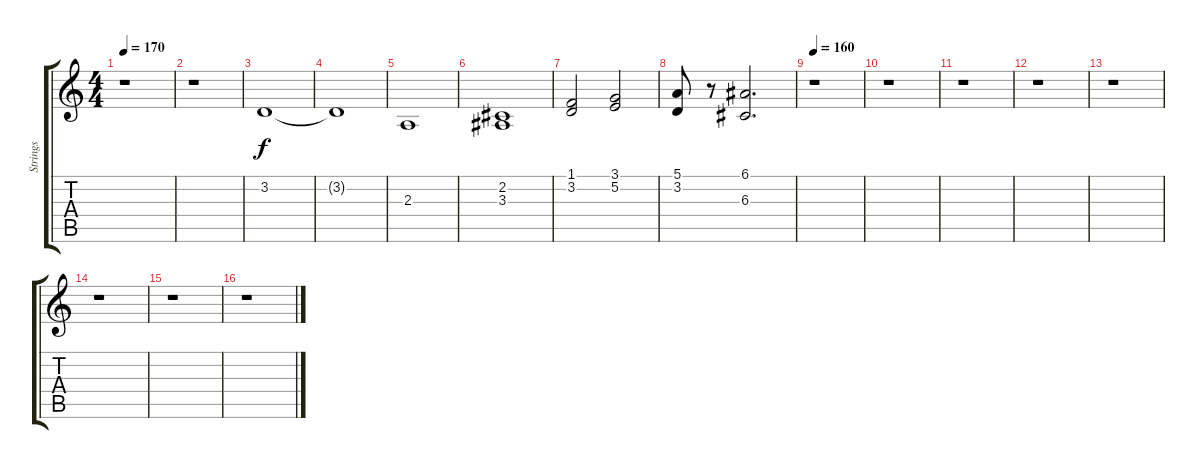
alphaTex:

\track ("Strings" "Strings") {instrument stringensemble1}
\staff {score tabs}
\tuning (E4 B3 G3 D3 A2 E2) {hide}
\ts (4 4)
\tempo 170
\clef g2
\ks c
r.1{dy f} |
r.1 |
3.2.1 |
3.2{t}.1 |
2.3.1 |
(2.2 3.3).1 |
(1.1 3.2).2 (3.1 5.2).2 |
(5.1 3.2).8 r.8 (6.1 6.3).2{d} |
\tempo 160
r.1 |
r.1 |
r.1 |
r.1 |
r.1 |
r.1 |
r.1 |
r.1
